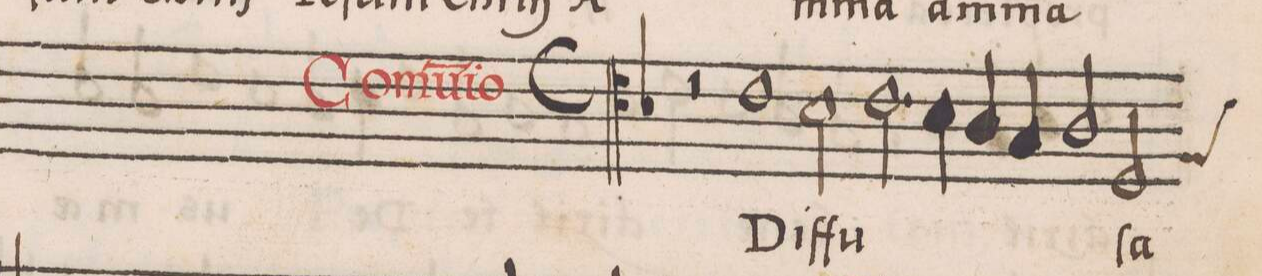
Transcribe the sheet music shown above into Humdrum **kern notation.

**kern	**text
*I"ALTVS	*
*clefC4	*
*k[b-]	*
*met(C)	*
*M2/1	*
2r	.
1c	Dif-
2B-\	-fu-
=2-	=2-
2.c\	.
4B-\	.
4A/	.
4G/	.
2A/	.
=3-	=3-
*custos:F	*
2D/	-ſa
*-	*-
